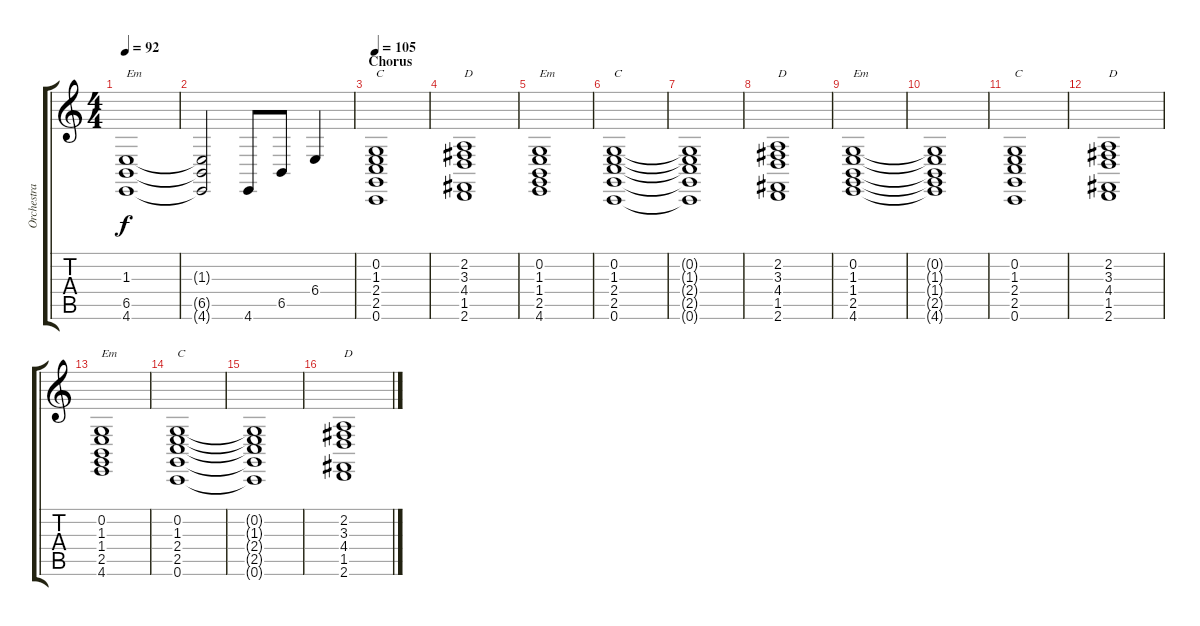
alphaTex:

\track ("Orchestra" "Orchestra") {instrument stringensemble1}
\staff {score tabs}
\tuning (C4 G3 Eb3 Bb2 F2 C2) {hide}
\ts (4 4)
\tempo 92
\clef g2
\ks c
(1.3 6.5 4.6).1{txt "Em" dy f} |
(1.3{t} 6.5{t} 4.6{t}).2 4.6.8 6.5.8 6.4.4 |
\section ("" "Chorus")
\tempo 105
(0.2 1.3 2.4 2.5 0.6).1{txt "C"} |
(2.2 3.3 4.4 1.5 2.6).1{txt "D"} |
(0.2 1.3 1.4 2.5 4.6).1{txt "Em"} |
(0.2 1.3 2.4 2.5 0.6).1{txt "C"} |
(0.2{t} 1.3{t} 2.4{t} 2.5{t} 0.6{t}).1 |
(2.2 3.3 4.4 1.5 2.6).1{txt "D"} |
(0.2 1.3 1.4 2.5 4.6).1{txt "Em"} |
(0.2{t} 1.3{t} 1.4{t} 2.5{t} 4.6{t}).1 |
(0.2 1.3 2.4 2.5 0.6).1{txt "C"} |
(2.2 3.3 4.4 1.5 2.6).1{txt "D"} |
(0.2 1.3 1.4 2.5 4.6).1{txt "Em"} |
(0.2 1.3 2.4 2.5 0.6).1{txt "C"} |
(0.2{t} 1.3{t} 2.4{t} 2.5{t} 0.6{t}).1 |
(2.2 3.3 4.4 1.5 2.6).1{txt "D"}
